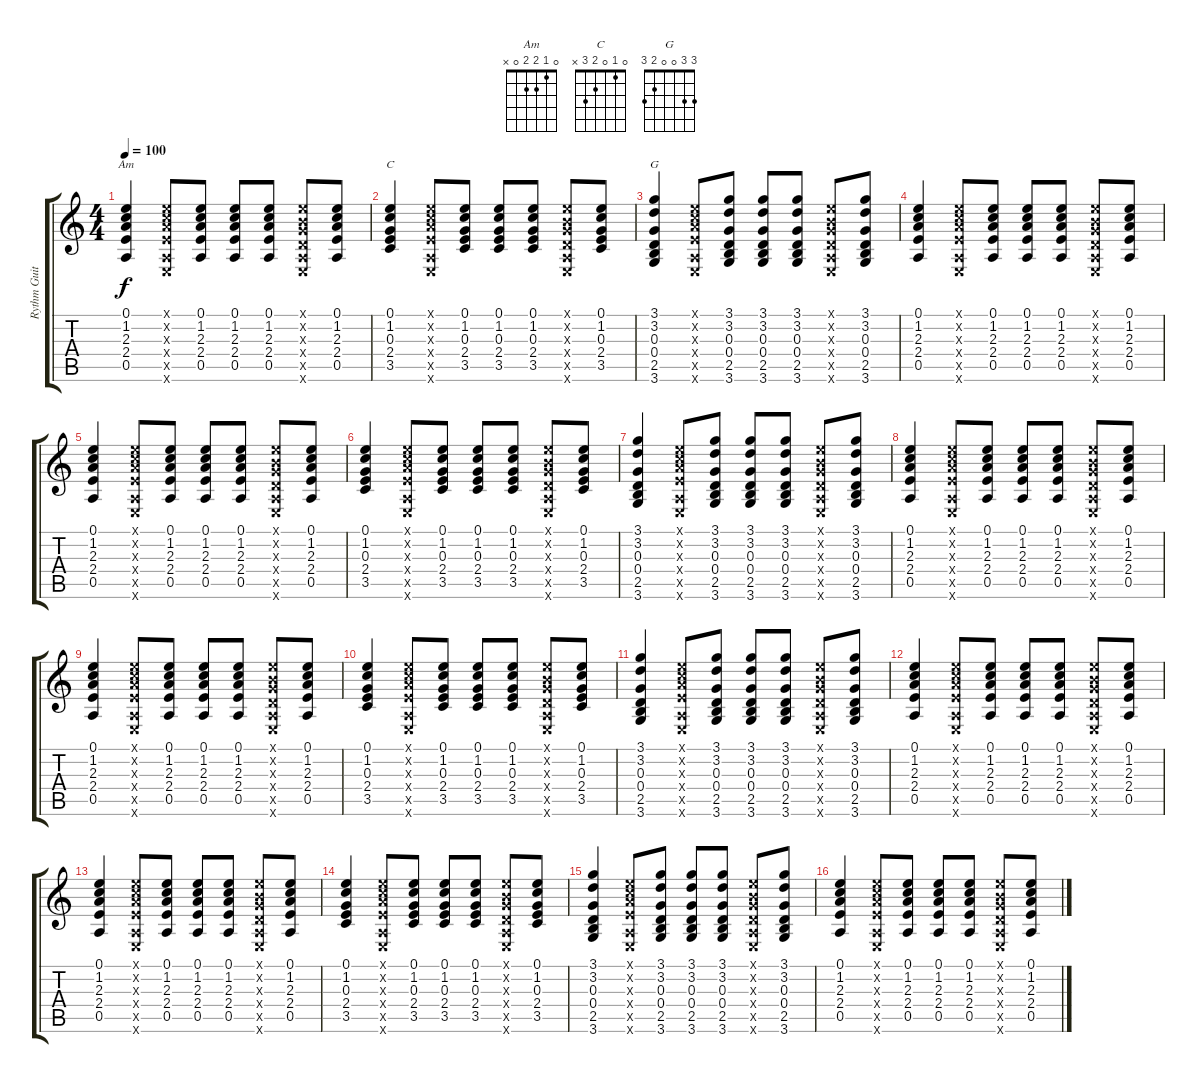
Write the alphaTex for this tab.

\track ("Rythm Guitar" "Rythm Guit") {instrument acousticguitarsteel}
\staff {score tabs}
\tuning (E4 B3 G3 D3 A2 E2) {hide}
\chord ("Am" 0 1 2 2 0 x)
\chord ("C" 0 1 0 2 3 x)
\chord ("G" 3 3 0 0 2 3)
\ts (4 4)
\tempo 100
\clef g2
\ks c
(0.1 1.2 2.3 2.4 0.5).4{ch "Am" dy f} (0.1{x} 1.2{x} 2.3{x} 2.4{x} 0.5{x} 0.6{x}).8 (0.1 1.2 2.3 2.4 0.5).8 (0.1 1.2 2.3 2.4 0.5).8 (0.1 1.2 2.3 2.4 0.5).8 (0.1{x} 0.2{x} 0.3{x} 0.4{x} 0.5{x} 0.6{x}).8 (0.1 1.2 2.3 2.4 0.5).8 |
(0.1 1.2 0.3 2.4 3.5).4{ch "C"} (0.1{x} 1.2{x} 2.3{x} 2.4{x} 0.5{x} 0.6{x}).8 (0.1 1.2 0.3 2.4 3.5).8 (0.1 1.2 0.3 2.4 3.5).8 (0.1 1.2 0.3 2.4 3.5).8 (0.1{x} 0.2{x} 0.3{x} 0.4{x} 0.5{x} 0.6{x}).8 (0.1 1.2 0.3 2.4 3.5).8 |
(3.1 3.2 0.3 0.4 2.5 3.6).4{ch "G"} (0.1{x} 1.2{x} 2.3{x} 2.4{x} 0.5{x} 0.6{x}).8 (3.1 3.2 0.3 0.4 2.5 3.6).8 (3.1 3.2 0.3 0.4 2.5 3.6).8 (3.1 3.2 0.3 0.4 2.5 3.6).8 (0.1{x} 0.2{x} 0.3{x} 0.4{x} 0.5{x} 0.6{x}).8 (3.1 3.2 0.3 0.4 2.5 3.6).8 |
(0.1 1.2 2.3 2.4 0.5).4 (0.1{x} 1.2{x} 2.3{x} 2.4{x} 0.5{x} 0.6{x}).8 (0.1 1.2 2.3 2.4 0.5).8 (0.1 1.2 2.3 2.4 0.5).8 (0.1 1.2 2.3 2.4 0.5).8 (0.1{x} 0.2{x} 0.3{x} 0.4{x} 0.5{x} 0.6{x}).8 (0.1 1.2 2.3 2.4 0.5).8 |
(0.1 1.2 2.3 2.4 0.5).4 (0.1{x} 1.2{x} 2.3{x} 2.4{x} 0.5{x} 0.6{x}).8 (0.1 1.2 2.3 2.4 0.5).8 (0.1 1.2 2.3 2.4 0.5).8 (0.1 1.2 2.3 2.4 0.5).8 (0.1{x} 0.2{x} 0.3{x} 0.4{x} 0.5{x} 0.6{x}).8 (0.1 1.2 2.3 2.4 0.5).8 |
(0.1 1.2 0.3 2.4 3.5).4 (0.1{x} 1.2{x} 2.3{x} 2.4{x} 0.5{x} 0.6{x}).8 (0.1 1.2 0.3 2.4 3.5).8 (0.1 1.2 0.3 2.4 3.5).8 (0.1 1.2 0.3 2.4 3.5).8 (0.1{x} 0.2{x} 0.3{x} 0.4{x} 0.5{x} 0.6{x}).8 (0.1 1.2 0.3 2.4 3.5).8 |
(3.1 3.2 0.3 0.4 2.5 3.6).4 (0.1{x} 1.2{x} 2.3{x} 2.4{x} 0.5{x} 0.6{x}).8 (3.1 3.2 0.3 0.4 2.5 3.6).8 (3.1 3.2 0.3 0.4 2.5 3.6).8 (3.1 3.2 0.3 0.4 2.5 3.6).8 (0.1{x} 0.2{x} 0.3{x} 0.4{x} 0.5{x} 0.6{x}).8 (3.1 3.2 0.3 0.4 2.5 3.6).8 |
(0.1 1.2 2.3 2.4 0.5).4 (0.1{x} 1.2{x} 2.3{x} 2.4{x} 0.5{x} 0.6{x}).8 (0.1 1.2 2.3 2.4 0.5).8 (0.1 1.2 2.3 2.4 0.5).8 (0.1 1.2 2.3 2.4 0.5).8 (0.1{x} 0.2{x} 0.3{x} 0.4{x} 0.5{x} 0.6{x}).8 (0.1 1.2 2.3 2.4 0.5).8 |
(0.1 1.2 2.3 2.4 0.5).4 (0.1{x} 1.2{x} 2.3{x} 2.4{x} 0.5{x} 0.6{x}).8 (0.1 1.2 2.3 2.4 0.5).8 (0.1 1.2 2.3 2.4 0.5).8 (0.1 1.2 2.3 2.4 0.5).8 (0.1{x} 0.2{x} 0.3{x} 0.4{x} 0.5{x} 0.6{x}).8 (0.1 1.2 2.3 2.4 0.5).8 |
(0.1 1.2 0.3 2.4 3.5).4 (0.1{x} 1.2{x} 2.3{x} 2.4{x} 0.5{x} 0.6{x}).8 (0.1 1.2 0.3 2.4 3.5).8 (0.1 1.2 0.3 2.4 3.5).8 (0.1 1.2 0.3 2.4 3.5).8 (0.1{x} 0.2{x} 0.3{x} 0.4{x} 0.5{x} 0.6{x}).8 (0.1 1.2 0.3 2.4 3.5).8 |
(3.1 3.2 0.3 0.4 2.5 3.6).4 (0.1{x} 1.2{x} 2.3{x} 2.4{x} 0.5{x} 0.6{x}).8 (3.1 3.2 0.3 0.4 2.5 3.6).8 (3.1 3.2 0.3 0.4 2.5 3.6).8 (3.1 3.2 0.3 0.4 2.5 3.6).8 (0.1{x} 0.2{x} 0.3{x} 0.4{x} 0.5{x} 0.6{x}).8 (3.1 3.2 0.3 0.4 2.5 3.6).8 |
(0.1 1.2 2.3 2.4 0.5).4 (0.1{x} 1.2{x} 2.3{x} 2.4{x} 0.5{x} 0.6{x}).8 (0.1 1.2 2.3 2.4 0.5).8 (0.1 1.2 2.3 2.4 0.5).8 (0.1 1.2 2.3 2.4 0.5).8 (0.1{x} 0.2{x} 0.3{x} 0.4{x} 0.5{x} 0.6{x}).8 (0.1 1.2 2.3 2.4 0.5).8 |
(0.1 1.2 2.3 2.4 0.5).4 (0.1{x} 1.2{x} 2.3{x} 2.4{x} 0.5{x} 0.6{x}).8 (0.1 1.2 2.3 2.4 0.5).8 (0.1 1.2 2.3 2.4 0.5).8 (0.1 1.2 2.3 2.4 0.5).8 (0.1{x} 0.2{x} 0.3{x} 0.4{x} 0.5{x} 0.6{x}).8 (0.1 1.2 2.3 2.4 0.5).8 |
(0.1 1.2 0.3 2.4 3.5).4 (0.1{x} 1.2{x} 2.3{x} 2.4{x} 0.5{x} 0.6{x}).8 (0.1 1.2 0.3 2.4 3.5).8 (0.1 1.2 0.3 2.4 3.5).8 (0.1 1.2 0.3 2.4 3.5).8 (0.1{x} 0.2{x} 0.3{x} 0.4{x} 0.5{x} 0.6{x}).8 (0.1 1.2 0.3 2.4 3.5).8 |
(3.1 3.2 0.3 0.4 2.5 3.6).4 (0.1{x} 1.2{x} 2.3{x} 2.4{x} 0.5{x} 0.6{x}).8 (3.1 3.2 0.3 0.4 2.5 3.6).8 (3.1 3.2 0.3 0.4 2.5 3.6).8 (3.1 3.2 0.3 0.4 2.5 3.6).8 (0.1{x} 0.2{x} 0.3{x} 0.4{x} 0.5{x} 0.6{x}).8 (3.1 3.2 0.3 0.4 2.5 3.6).8 |
(0.1 1.2 2.3 2.4 0.5).4 (0.1{x} 1.2{x} 2.3{x} 2.4{x} 0.5{x} 0.6{x}).8 (0.1 1.2 2.3 2.4 0.5).8 (0.1 1.2 2.3 2.4 0.5).8 (0.1 1.2 2.3 2.4 0.5).8 (0.1{x} 0.2{x} 0.3{x} 0.4{x} 0.5{x} 0.6{x}).8 (0.1 1.2 2.3 2.4 0.5).8
